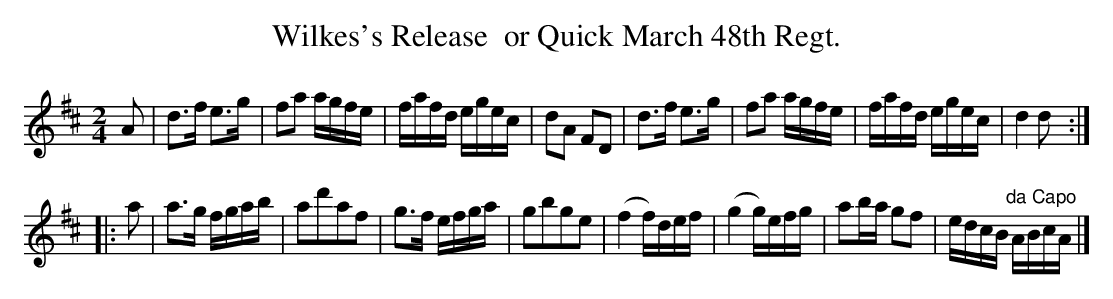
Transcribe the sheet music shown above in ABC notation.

X:1
T:Wilkes's Release  or Quick March 48th Regt.
M:2/4
K:D
A2|\
d3f e3g| f2a2 agfe| fafd egec| d2A2 F2D2|\
d3f e3g| f2a2 agfe| fafd egec| d4 d2:|
|:a2|\
a3g fgab| a2d'2a2f2| g3f efga| g2b2g2e2|\
(f4 f)def| (g4 g)efg| a2ba g2f2| edcB "da Capo"ABcA|]
